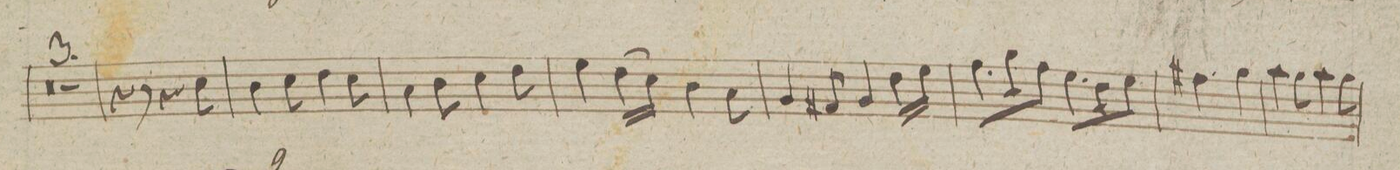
**kern	**dynam
*I"Clarinetto 1mo in C.	*
*clefG2	*
*k[f#c#g#]	*
*M6/8	*
1.r	.
=6	=6
=7	=7
2.r	.
=8	=8
4r	.
8r	.
4r	.
8a\	.
=9	=9
4g#\	.
8a\	.
4b\	.
8a\	.
=10	=10
4f#\	.
8g#\	.
4a\	.
8b\	.
=11	=11
4cc#\	.
(16b\LL	.
16a\JJ)	.
4g#\	.
8f#\	.
=12	=12
4e/	.
8d#X/	.
4e/	.
16b\LL	.
16cc#\JJ	.
=13	=13
8.dd\L	.
16ee\K	.
8dd\J	.
8.cc#\L	.
16b\K	.
8cc#\J	.
=14	=14
4.dd#X\	.
4.ee\	.
=15	=15
4ff#\	.
8ee\	.
4ff#\	.
8ee\	.
=16	=16
*-	*-
